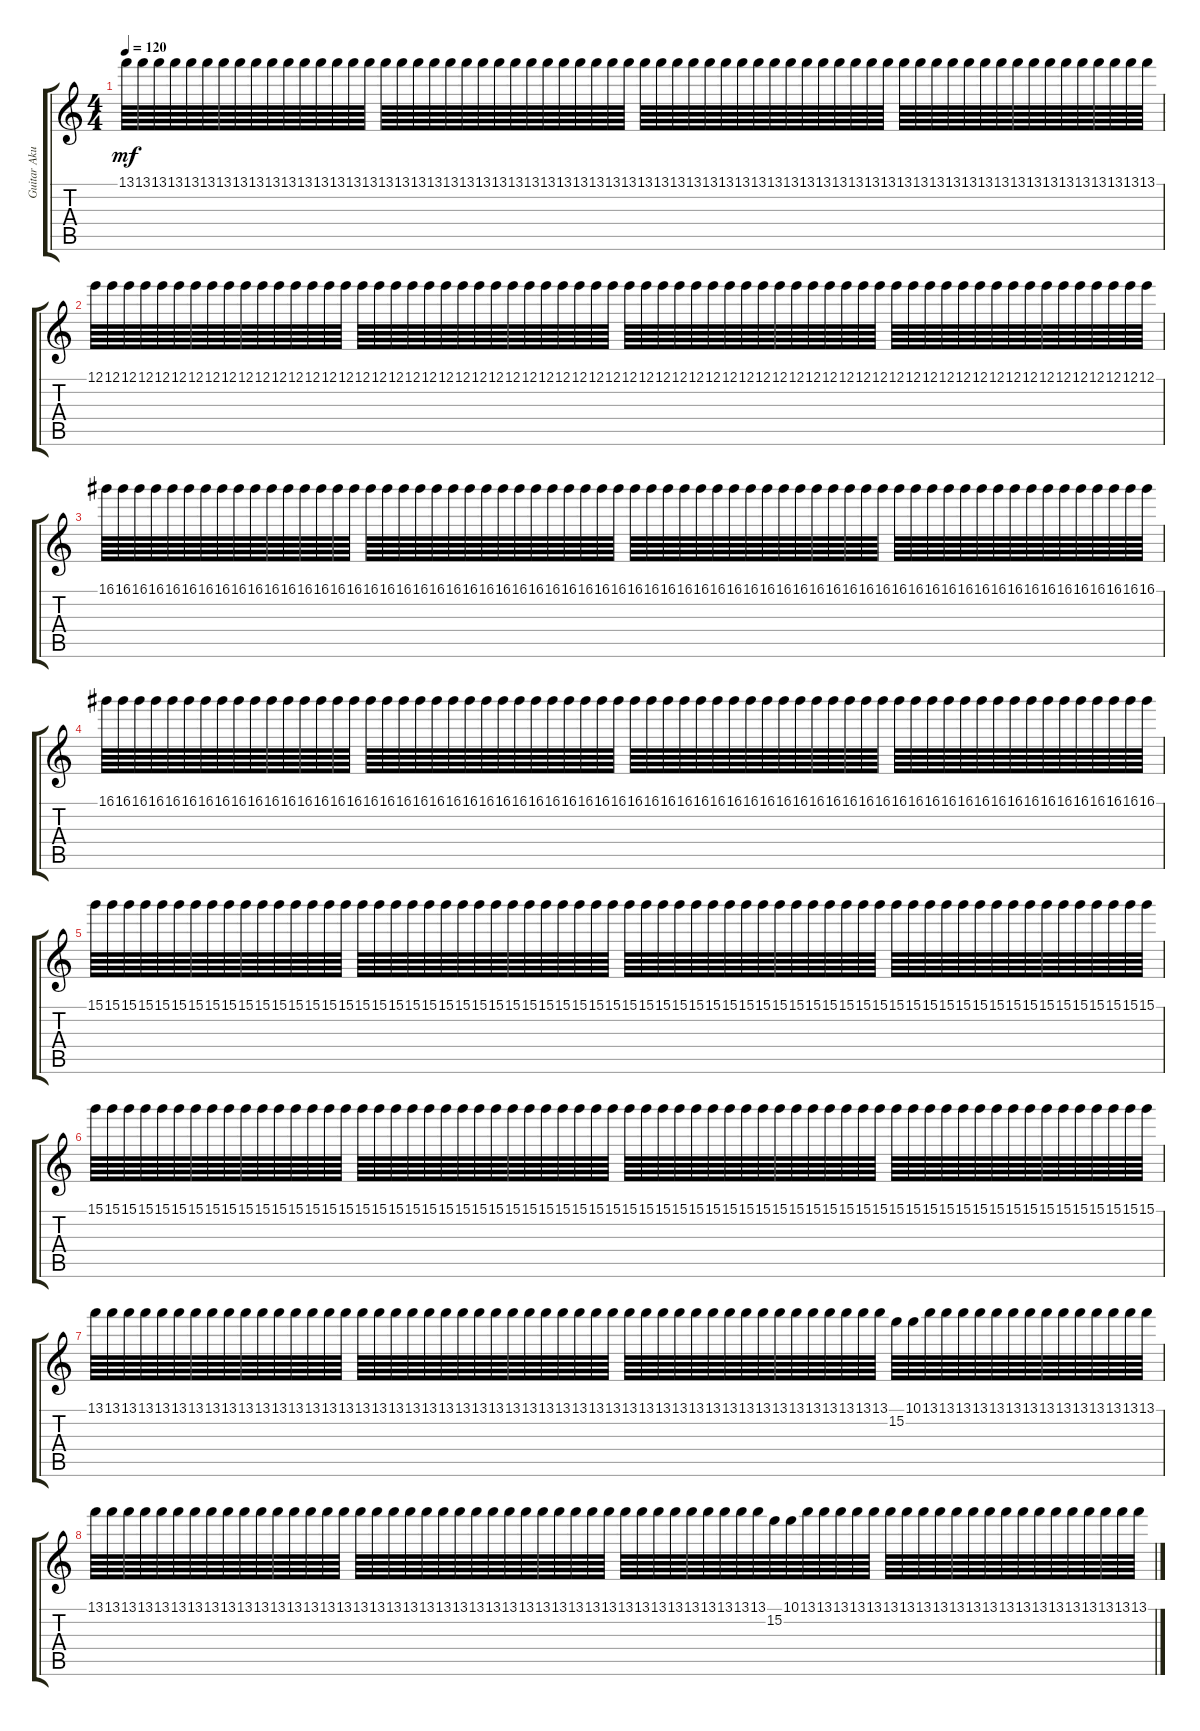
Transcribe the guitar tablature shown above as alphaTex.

\track ("Guitar Akustik" "Guitar Aku") {instrument acousticguitarsteel}
\staff {score tabs}
\tuning (E4 B3 G3 D3 A2 E2) {hide}
\ts (4 4)
\tempo 120
\clef g2
\ks c
13.1.64{dy mf} 13.1.64 13.1.64 13.1.64 13.1.64 13.1.64 13.1.64 13.1.64 13.1.64 13.1.64 13.1.64 13.1.64 13.1.64 13.1.64 13.1.64 13.1.64 13.1.64 13.1.64 13.1.64 13.1.64 13.1.64 13.1.64 13.1.64 13.1.64 13.1.64 13.1.64 13.1.64 13.1.64 13.1.64 13.1.64 13.1.64 13.1.64 13.1.64 13.1.64 13.1.64 13.1.64 13.1.64 13.1.64 13.1.64 13.1.64 13.1.64 13.1.64 13.1.64 13.1.64 13.1.64 13.1.64 13.1.64 13.1.64 13.1.64 13.1.64 13.1.64 13.1.64 13.1.64 13.1.64 13.1.64 13.1.64 13.1.64 13.1.64 13.1.64 13.1.64 13.1.64 13.1.64 13.1.64 13.1.64 |
12.1.64 12.1.64 12.1.64 12.1.64 12.1.64 12.1.64 12.1.64 12.1.64 12.1.64 12.1.64 12.1.64 12.1.64 12.1.64 12.1.64 12.1.64 12.1.64 12.1.64 12.1.64 12.1.64 12.1.64 12.1.64 12.1.64 12.1.64 12.1.64 12.1.64 12.1.64 12.1.64 12.1.64 12.1.64 12.1.64 12.1.64 12.1.64 12.1.64 12.1.64 12.1.64 12.1.64 12.1.64 12.1.64 12.1.64 12.1.64 12.1.64 12.1.64 12.1.64 12.1.64 12.1.64 12.1.64 12.1.64 12.1.64 12.1.64 12.1.64 12.1.64 12.1.64 12.1.64 12.1.64 12.1.64 12.1.64 12.1.64 12.1.64 12.1.64 12.1.64 12.1.64 12.1.64 12.1.64 12.1.64 |
16.1.64 16.1.64 16.1.64 16.1.64 16.1.64 16.1.64 16.1.64 16.1.64 16.1.64 16.1.64 16.1.64 16.1.64 16.1.64 16.1.64 16.1.64 16.1.64 16.1.64 16.1.64 16.1.64 16.1.64 16.1.64 16.1.64 16.1.64 16.1.64 16.1.64 16.1.64 16.1.64 16.1.64 16.1.64 16.1.64 16.1.64 16.1.64 16.1.64 16.1.64 16.1.64 16.1.64 16.1.64 16.1.64 16.1.64 16.1.64 16.1.64 16.1.64 16.1.64 16.1.64 16.1.64 16.1.64 16.1.64 16.1.64 16.1.64 16.1.64 16.1.64 16.1.64 16.1.64 16.1.64 16.1.64 16.1.64 16.1.64 16.1.64 16.1.64 16.1.64 16.1.64 16.1.64 16.1.64 16.1.64 |
16.1.64 16.1.64 16.1.64 16.1.64 16.1.64 16.1.64 16.1.64 16.1.64 16.1.64 16.1.64 16.1.64 16.1.64 16.1.64 16.1.64 16.1.64 16.1.64 16.1.64 16.1.64 16.1.64 16.1.64 16.1.64 16.1.64 16.1.64 16.1.64 16.1.64 16.1.64 16.1.64 16.1.64 16.1.64 16.1.64 16.1.64 16.1.64 16.1.64 16.1.64 16.1.64 16.1.64 16.1.64 16.1.64 16.1.64 16.1.64 16.1.64 16.1.64 16.1.64 16.1.64 16.1.64 16.1.64 16.1.64 16.1.64 16.1.64 16.1.64 16.1.64 16.1.64 16.1.64 16.1.64 16.1.64 16.1.64 16.1.64 16.1.64 16.1.64 16.1.64 16.1.64 16.1.64 16.1.64 16.1.64 |
15.1.64 15.1.64 15.1.64 15.1.64 15.1.64 15.1.64 15.1.64 15.1.64 15.1.64 15.1.64 15.1.64 15.1.64 15.1.64 15.1.64 15.1.64 15.1.64 15.1.64 15.1.64 15.1.64 15.1.64 15.1.64 15.1.64 15.1.64 15.1.64 15.1.64 15.1.64 15.1.64 15.1.64 15.1.64 15.1.64 15.1.64 15.1.64 15.1.64 15.1.64 15.1.64 15.1.64 15.1.64 15.1.64 15.1.64 15.1.64 15.1.64 15.1.64 15.1.64 15.1.64 15.1.64 15.1.64 15.1.64 15.1.64 15.1.64 15.1.64 15.1.64 15.1.64 15.1.64 15.1.64 15.1.64 15.1.64 15.1.64 15.1.64 15.1.64 15.1.64 15.1.64 15.1.64 15.1.64 15.1.64 |
15.1.64 15.1.64 15.1.64 15.1.64 15.1.64 15.1.64 15.1.64 15.1.64 15.1.64 15.1.64 15.1.64 15.1.64 15.1.64 15.1.64 15.1.64 15.1.64 15.1.64 15.1.64 15.1.64 15.1.64 15.1.64 15.1.64 15.1.64 15.1.64 15.1.64 15.1.64 15.1.64 15.1.64 15.1.64 15.1.64 15.1.64 15.1.64 15.1.64 15.1.64 15.1.64 15.1.64 15.1.64 15.1.64 15.1.64 15.1.64 15.1.64 15.1.64 15.1.64 15.1.64 15.1.64 15.1.64 15.1.64 15.1.64 15.1.64 15.1.64 15.1.64 15.1.64 15.1.64 15.1.64 15.1.64 15.1.64 15.1.64 15.1.64 15.1.64 15.1.64 15.1.64 15.1.64 15.1.64 15.1.64 |
13.1.64 13.1.64 13.1.64 13.1.64 13.1.64 13.1.64 13.1.64 13.1.64 13.1.64 13.1.64 13.1.64 13.1.64 13.1.64 13.1.64 13.1.64 13.1.64 13.1.64 13.1.64 13.1.64 13.1.64 13.1.64 13.1.64 13.1.64 13.1.64 13.1.64 13.1.64 13.1.64 13.1.64 13.1.64 13.1.64 13.1.64 13.1.64 13.1.64 13.1.64 13.1.64 13.1.64 13.1.64 13.1.64 13.1.64 13.1.64 13.1.64 13.1.64 13.1.64 13.1.64 13.1.64 13.1.64 13.1.64 13.1.64 15.2.64 10.1.64 13.1.64 13.1.64 13.1.64 13.1.64 13.1.64 13.1.64 13.1.64 13.1.64 13.1.64 13.1.64 13.1.64 13.1.64 13.1.64 13.1.64 |
13.1.64 13.1.64 13.1.64 13.1.64 13.1.64 13.1.64 13.1.64 13.1.64 13.1.64 13.1.64 13.1.64 13.1.64 13.1.64 13.1.64 13.1.64 13.1.64 13.1.64 13.1.64 13.1.64 13.1.64 13.1.64 13.1.64 13.1.64 13.1.64 13.1.64 13.1.64 13.1.64 13.1.64 13.1.64 13.1.64 13.1.64 13.1.64 13.1.64 13.1.64 13.1.64 13.1.64 13.1.64 13.1.64 13.1.64 13.1.64 13.1.64 15.2.64 10.1.64 13.1.64 13.1.64 13.1.64 13.1.64 13.1.64 13.1.64 13.1.64 13.1.64 13.1.64 13.1.64 13.1.64 13.1.64 13.1.64 13.1.64 13.1.64 13.1.64 13.1.64 13.1.64 13.1.64 13.1.64 13.1.64
